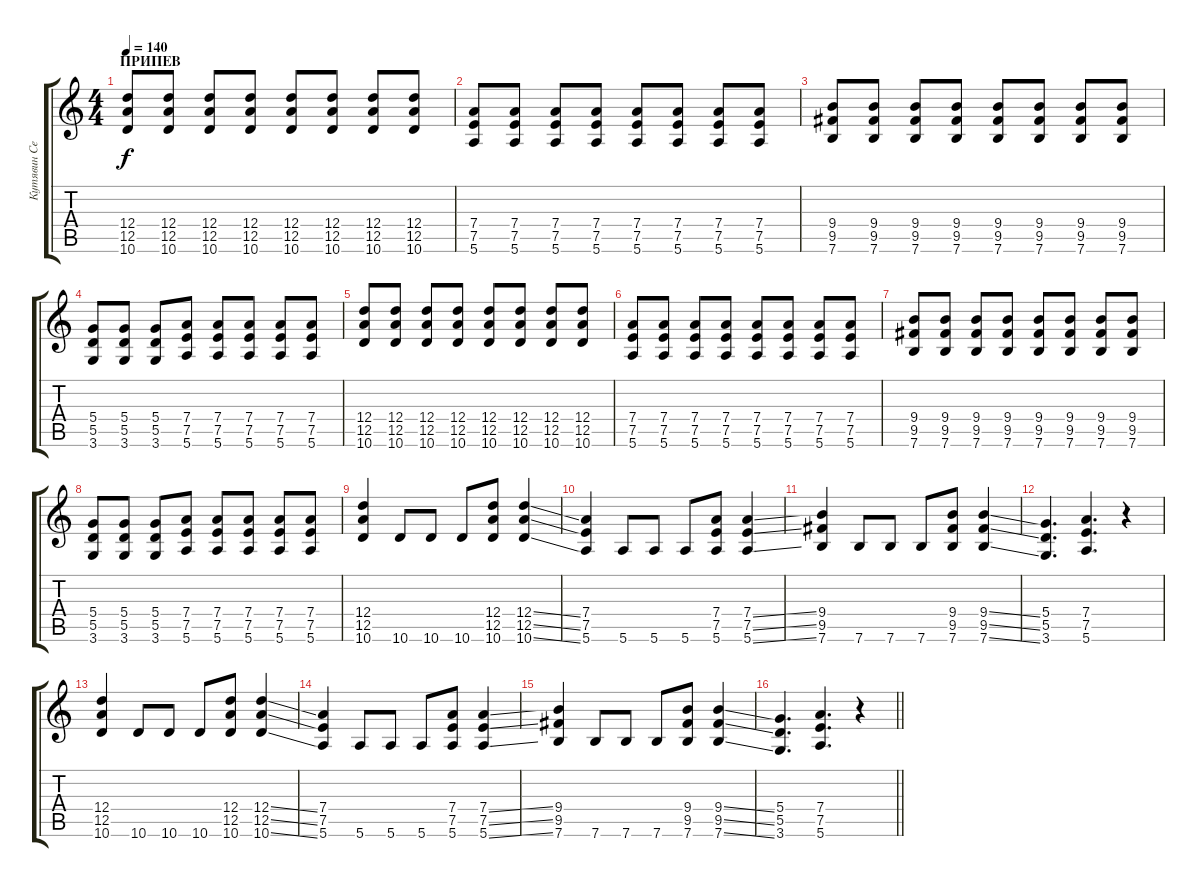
\track ("Кутявин Сергей" "Кутявин Се") {instrument distortionguitar}
\staff {score tabs}
\tuning (E4 B3 G3 D3 A2 E2) {hide}
\ts (4 4)
\section ("" "ПРИПЕВ")
\tempo 140
\clef g2
\ks c
(12.4 12.5 10.6).8{dy f} (12.4 12.5 10.6).8 (12.4 12.5 10.6).8 (12.4 12.5 10.6).8 (12.4 12.5 10.6).8 (12.4 12.5 10.6).8 (12.4 12.5 10.6).8 (12.4 12.5 10.6).8 |
(7.4 7.5 5.6).8 (7.4 7.5 5.6).8 (7.4 7.5 5.6).8 (7.4 7.5 5.6).8 (7.4 7.5 5.6).8 (7.4 7.5 5.6).8 (7.4 7.5 5.6).8 (7.4 7.5 5.6).8 |
(9.4 9.5 7.6).8 (9.4 9.5 7.6).8 (9.4 9.5 7.6).8 (9.4 9.5 7.6).8 (9.4 9.5 7.6).8 (9.4 9.5 7.6).8 (9.4 9.5 7.6).8 (9.4 9.5 7.6).8 |
(5.4 5.5 3.6).8 (5.4 5.5 3.6).8 (5.4 5.5 3.6).8 (7.4 7.5 5.6).8 (7.4 7.5 5.6).8 (7.4 7.5 5.6).8 (7.4 7.5 5.6).8 (7.4 7.5 5.6).8 |
(12.4 12.5 10.6).8 (12.4 12.5 10.6).8 (12.4 12.5 10.6).8 (12.4 12.5 10.6).8 (12.4 12.5 10.6).8 (12.4 12.5 10.6).8 (12.4 12.5 10.6).8 (12.4 12.5 10.6).8 |
(7.4 7.5 5.6).8 (7.4 7.5 5.6).8 (7.4 7.5 5.6).8 (7.4 7.5 5.6).8 (7.4 7.5 5.6).8 (7.4 7.5 5.6).8 (7.4 7.5 5.6).8 (7.4 7.5 5.6).8 |
(9.4 9.5 7.6).8 (9.4 9.5 7.6).8 (9.4 9.5 7.6).8 (9.4 9.5 7.6).8 (9.4 9.5 7.6).8 (9.4 9.5 7.6).8 (9.4 9.5 7.6).8 (9.4 9.5 7.6).8 |
(5.4 5.5 3.6).8 (5.4 5.5 3.6).8 (5.4 5.5 3.6).8 (7.4 7.5 5.6).8 (7.4 7.5 5.6).8 (7.4 7.5 5.6).8 (7.4 7.5 5.6).8 (7.4 7.5 5.6).8 |
(12.4 12.5 10.6).4 10.6.8 10.6.8 10.6.8 (12.4 12.5 10.6).8 (12.4{ss} 12.5{ss} 10.6{ss}).4 |
(7.4 7.5 5.6).4 5.6.8 5.6.8 5.6.8 (7.4 7.5 5.6).8 (7.4{ss} 7.5{ss} 5.6{ss}).4 |
(9.4 9.5 7.6).4 7.6.8 7.6.8 7.6.8 (9.4 9.5 7.6).8 (9.4{ss} 9.5{ss} 7.6{ss}).4 |
(5.4 5.5 3.6).4{d} (7.4 7.5 5.6).4{d} r.4 |
(12.4 12.5 10.6).4 10.6.8 10.6.8 10.6.8 (12.4 12.5 10.6).8 (12.4{ss} 12.5{ss} 10.6{ss}).4 |
(7.4 7.5 5.6).4 5.6.8 5.6.8 5.6.8 (7.4 7.5 5.6).8 (7.4{ss} 7.5{ss} 5.6{ss}).4 |
(9.4 9.5 7.6).4 7.6.8 7.6.8 7.6.8 (9.4 9.5 7.6).8 (9.4{ss} 9.5{ss} 7.6{ss}).4 |
\barLineRight lightlight
(5.4 5.5 3.6).4{d} (7.4 7.5 5.6).4{d} r.4
